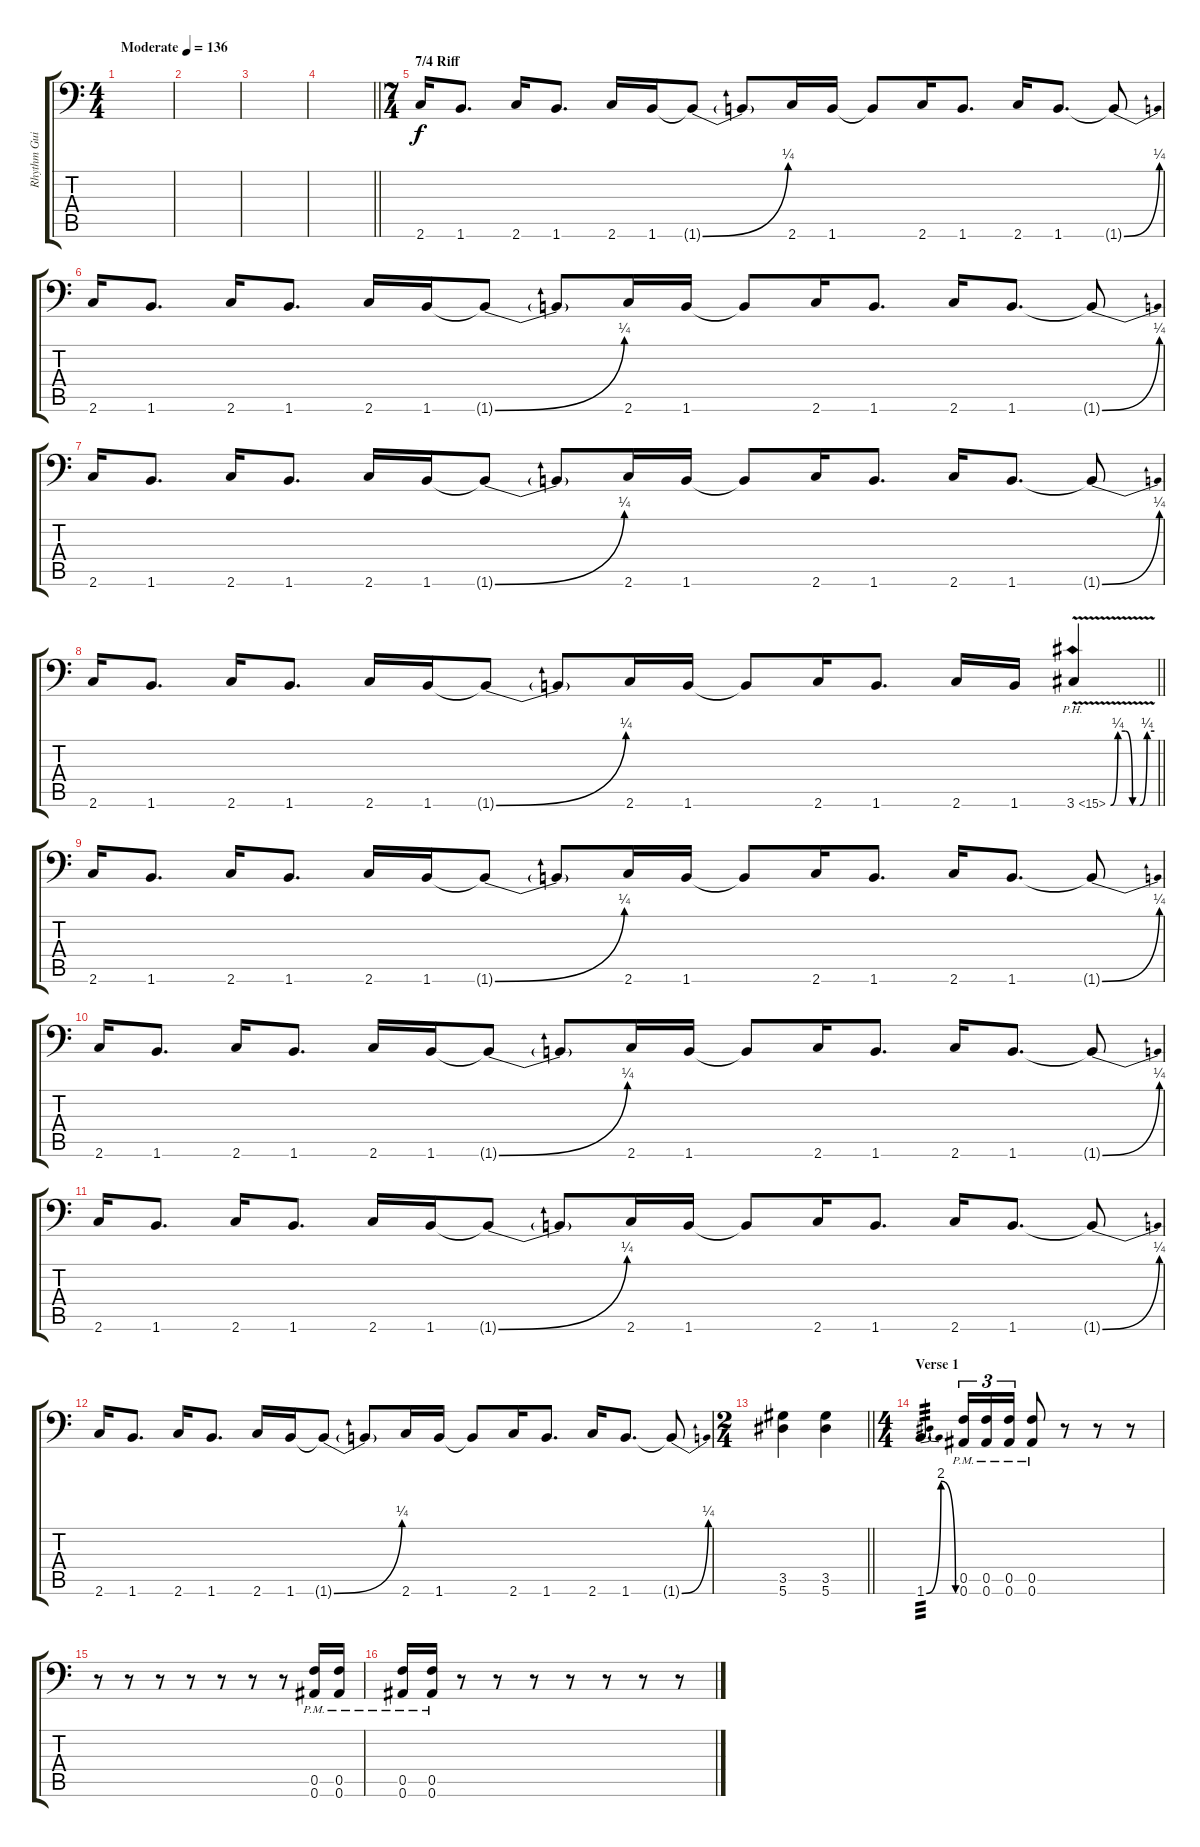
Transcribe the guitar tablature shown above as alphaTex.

\track ("Rhythm Guitar" "Rhythm Gui") {instrument distortionguitar}
\staff {score tabs}
\tuning (C4 G3 Eb3 Bb2 F2 Bb1) {hide}
\ts (4 4)
\tempo (136 "Moderate")
\clef f4
\ks c
|
|
|
\barLineRight lightlight
|
\ts (7 4)
\section ("" "7/4 Riff")
2.6.16 1.6.8{d} 2.6.16 1.6.8{d} 2.6.16 1.6.16 1.6{be (bend 0 0 60 1) t}.8 1.6{t}.8 2.6.16 1.6.16 1.6{t}.8 2.6.16 1.6.8{d} 2.6.16 1.6.8{d} 1.6{be (bend 0 0 60 1) t}.8 |
2.6.16 1.6.8{d} 2.6.16 1.6.8{d} 2.6.16 1.6.16 1.6{be (bend 0 0 60 1) t}.8 1.6{t}.8 2.6.16 1.6.16 1.6{t}.8 2.6.16 1.6.8{d} 2.6.16 1.6.8{d} 1.6{be (bend 0 0 60 1) t}.8 |
2.6.16 1.6.8{d} 2.6.16 1.6.8{d} 2.6.16 1.6.16 1.6{be (bend 0 0 60 1) t}.8 1.6{t}.8 2.6.16 1.6.16 1.6{t}.8 2.6.16 1.6.8{d} 2.6.16 1.6.8{d} 1.6{be (bend 0 0 60 1) t}.8 |
\barLineRight lightlight
2.6.16 1.6.8{d} 2.6.16 1.6.8{d} 2.6.16 1.6.16 1.6{be (bend 0 0 60 1) t}.8 1.6{t}.8 2.6.16 1.6.16 1.6{t}.8 2.6.16 1.6.8{d} 2.6.16 1.6.16 3.6{be (custom 0 0 10 1 20 1 30 0 40 0 50 1 60 1) ph 12 v}.4 |
\section ("" "")
2.6.16 1.6.8{d} 2.6.16 1.6.8{d} 2.6.16 1.6.16 1.6{be (bend 0 0 60 1) t}.8 1.6{t}.8 2.6.16 1.6.16 1.6{t}.8 2.6.16 1.6.8{d} 2.6.16 1.6.8{d} 1.6{be (bend 0 0 60 1) t}.8 |
2.6.16 1.6.8{d} 2.6.16 1.6.8{d} 2.6.16 1.6.16 1.6{be (bend 0 0 60 1) t}.8 1.6{t}.8 2.6.16 1.6.16 1.6{t}.8 2.6.16 1.6.8{d} 2.6.16 1.6.8{d} 1.6{be (bend 0 0 60 1) t}.8 |
2.6.16 1.6.8{d} 2.6.16 1.6.8{d} 2.6.16 1.6.16 1.6{be (bend 0 0 60 1) t}.8 1.6{t}.8 2.6.16 1.6.16 1.6{t}.8 2.6.16 1.6.8{d} 2.6.16 1.6.8{d} 1.6{be (bend 0 0 60 1) t}.8 |
2.6.16 1.6.8{d} 2.6.16 1.6.8{d} 2.6.16 1.6.16 1.6{be (bend 0 0 60 1) t}.8 1.6{t}.8 2.6.16 1.6.16 1.6{t}.8 2.6.16 1.6.8{d} 2.6.16 1.6.8{d} 1.6{be (bend 0 0 60 1) t}.8 |
\ts (2 4)
\barLineRight lightlight
(3.5 5.6).4 (3.5 5.6).4 |
\ts (4 4)
\section ("" "Verse 1")
1.6{be (bendrelease 0 0 25 8 40 8 60 0)}.4{d tp 3} (0.5{pm} 0.6{pm}).16{tu (3 2)} (0.5{pm} 0.6{pm}).16{tu (3 2)} (0.5{pm} 0.6{pm}).16{tu (3 2)} (0.5{pm} 0.6{pm}).8 r.8 r.8 r.8 |
r.8 r.8 r.8 r.8 r.8 r.8 r.8 (0.5{pm} 0.6{pm}).16 (0.5{pm} 0.6{pm}).16 |
(0.5{pm} 0.6{pm}).16 (0.5{pm} 0.6{pm}).16 r.8 r.8 r.8 r.8 r.8 r.8 r.8
